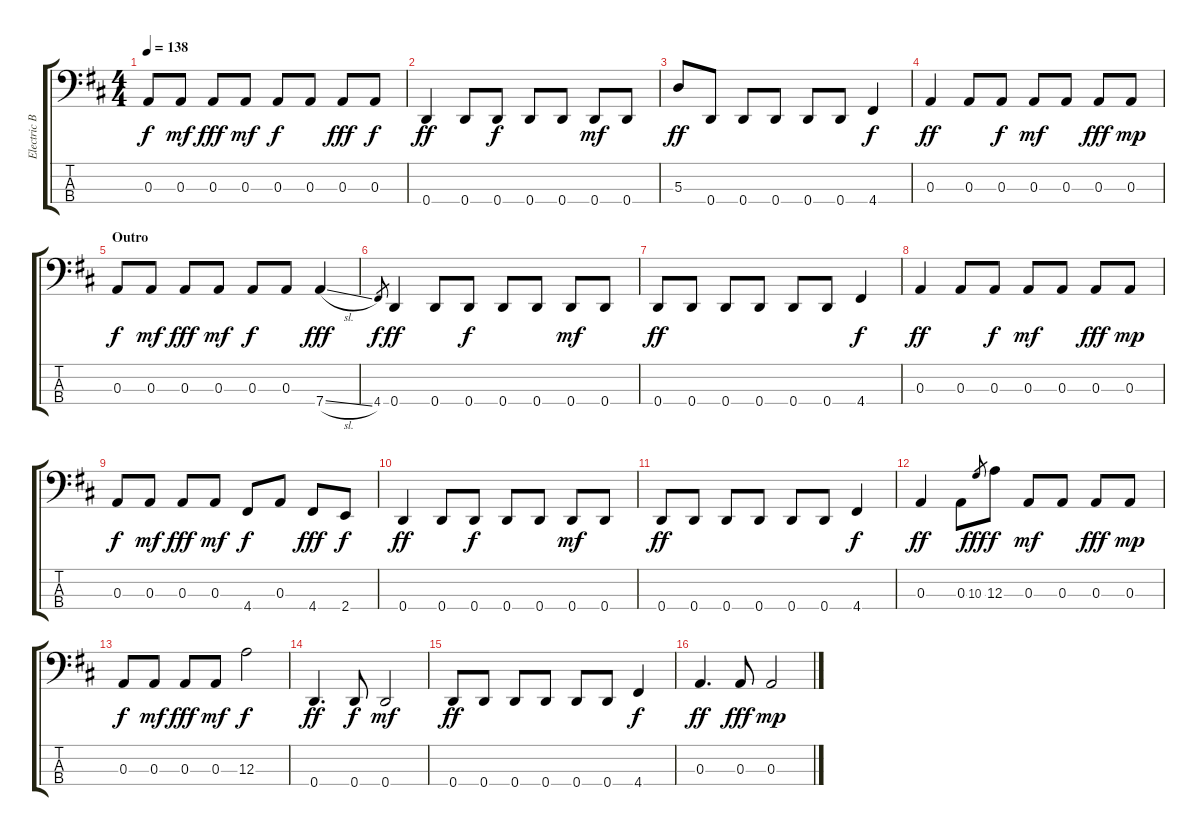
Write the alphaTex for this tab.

\track ("Electric Bass" "Electric B") {instrument electricbassfinger}
\staff {score tabs}
\tuning (G2 D2 A1 D1) {hide}
\ts (4 4)
\tempo 138
\clef f4
\ks d
0.3.8{dy f} 0.3.8{dy mf} 0.3.8{dy fff} 0.3.8{dy mf} 0.3.8{dy f} 0.3.8 0.3.8{dy fff} 0.3.8{dy f} |
0.4.4{dy ff} 0.4.8 0.4.8{dy f} 0.4.8 0.4.8 0.4.8{dy mf} 0.4.8 |
5.3.8{dy ff} 0.4.8 0.4.8 0.4.8 0.4.8 0.4.8 4.4.4{dy f} |
0.3.4{dy ff} 0.3.8 0.3.8{dy f} 0.3.8{dy mf} 0.3.8 0.3.8{dy fff} 0.3.8{dy mp} |
\section ("" "Outro")
0.3.8{dy f} 0.3.8{dy mf} 0.3.8{dy fff} 0.3.8{dy mf} 0.3.8{dy f} 0.3.8 7.4{sl}.4{dy fff} |
4.4.8{gr dy f} 0.4.4{dy ff} 0.4.8 0.4.8{dy f} 0.4.8 0.4.8 0.4.8{dy mf} 0.4.8 |
0.4.8{dy ff} 0.4.8 0.4.8 0.4.8 0.4.8 0.4.8 4.4.4{dy f} |
0.3.4{dy ff} 0.3.8 0.3.8{dy f} 0.3.8{dy mf} 0.3.8 0.3.8{dy fff} 0.3.8{dy mp} |
0.3.8{dy f} 0.3.8{dy mf} 0.3.8{dy fff} 0.3.8{dy mf} 4.4.8{dy f} 0.3.8 4.4.8{dy fff} 2.4.8{dy f} |
0.4.4{dy ff} 0.4.8 0.4.8{dy f} 0.4.8 0.4.8 0.4.8{dy mf} 0.4.8 |
0.4.8{dy ff} 0.4.8 0.4.8 0.4.8 0.4.8 0.4.8 4.4.4{dy f} |
0.3.4{dy ff} 0.3.8 10.3.8{gr dy fff} 12.3.8{dy f} 0.3.8{dy mf} 0.3.8 0.3.8{dy fff} 0.3.8{dy mp} |
0.3.8{dy f} 0.3.8{dy mf} 0.3.8{dy fff} 0.3.8{dy mf} 12.3.2{dy f} |
0.4.4{d dy ff} 0.4.8{dy f} 0.4.2{dy mf} |
0.4.8{dy ff} 0.4.8 0.4.8 0.4.8 0.4.8 0.4.8 4.4.4{dy f} |
0.3.4{d dy ff} 0.3.8{dy fff} 0.3.2{dy mp}
